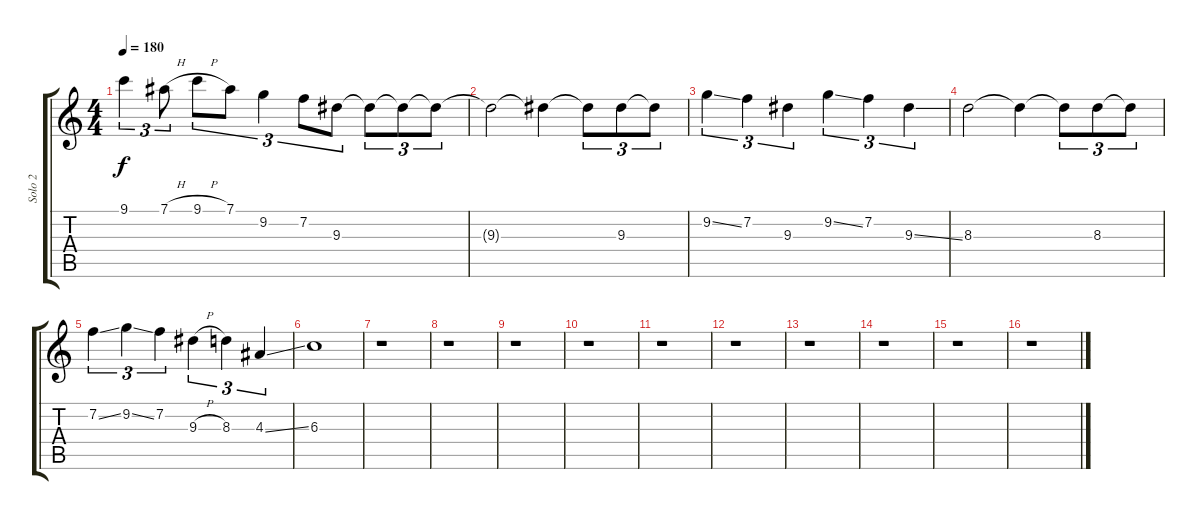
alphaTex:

\track ("Solo 2" "Solo 2") {instrument distortionguitar}
\staff {score tabs}
\tuning (Eb4 Bb3 Gb3 Db3 Ab2 Eb2) {hide}
\ts (4 4)
\tempo 180
\clef g2
\ks c
9.1.4{tu (3 2) dy f} 7.1{h}.8{tu (3 2)} 9.1{h}.8{tu (3 2)} 7.1.8{tu (3 2)} 9.2.4{tu (3 2)} 7.2.8{tu (3 2)} 9.3.8{tu (3 2)} 9.3{t}.8{tu (3 2)} 9.3{t}.8{tu (3 2)} 9.3{t}.8{tu (3 2)} |
9.3{t}.2 9.3{t}.4 9.3{t}.8{tu (3 2)} 9.3.8{tu (3 2)} 9.3{t}.8{tu (3 2)} |
9.2{ss}.4{tu (3 2)} 7.2.4{tu (3 2)} 9.3.4{tu (3 2)} 9.2{ss}.4{tu (3 2)} 7.2.4{tu (3 2)} 9.3{ss}.4{tu (3 2)} |
8.3.2 8.3{t}.4 8.3{t}.8{tu (3 2)} 8.3.8{tu (3 2)} 8.3{t}.8{tu (3 2)} |
7.2{ss}.4{tu (3 2)} 9.2{ss}.4{tu (3 2)} 7.2.4{tu (3 2)} 9.3{h}.4{tu (3 2)} 8.3.4{tu (3 2)} 4.3{ss}.4{tu (3 2)} |
6.3.1 |
r.1 |
r.1 |
r.1 |
r.1 |
r.1 |
r.1 |
r.1 |
r.1 |
r.1 |
r.1
